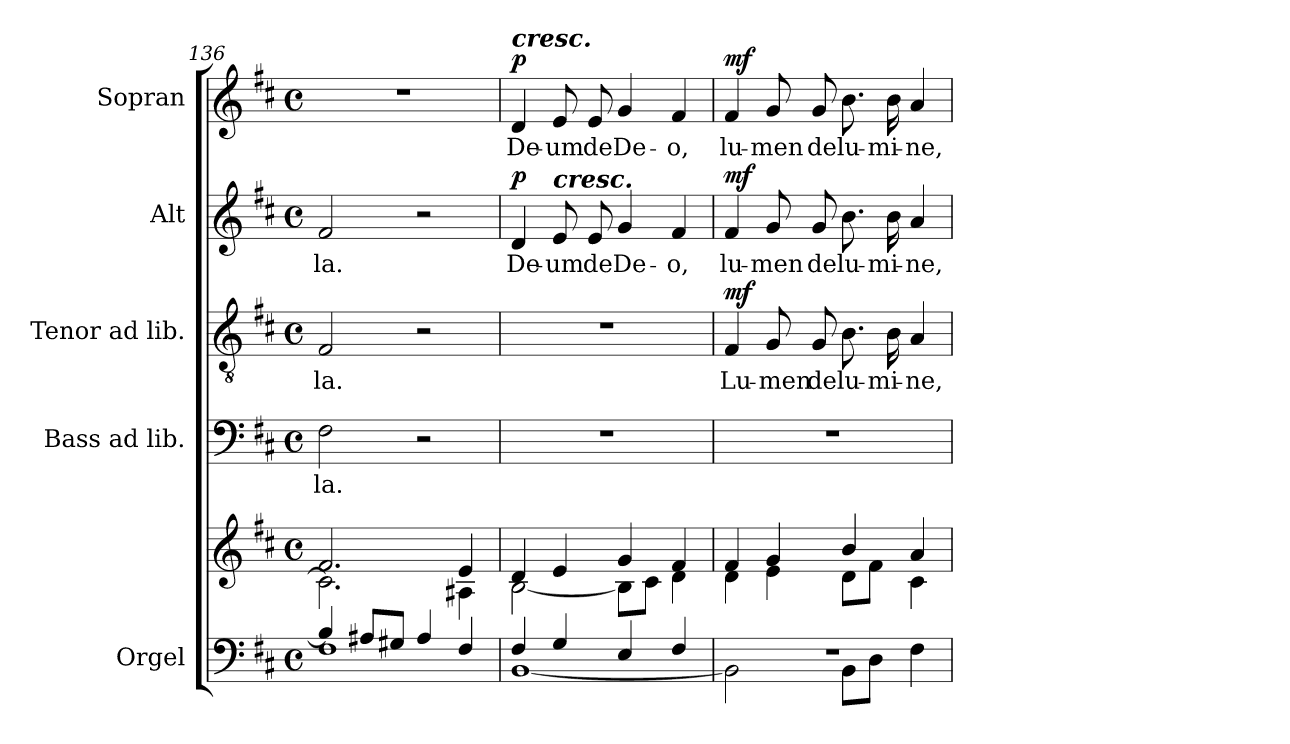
**kern	**kern	**kern	**text	**kern	**text	**dynam	**kern	**text	**dynam	**kern	**text	**dynam
*part5	*part5	*part4	*part4	*part3	*part3	*part3	*part2	*part2	*part2	*part1	*part1	*part1
*staff6	*staff5	*staff4	*staff4	*staff3	*staff3	*staff3	*staff2	*staff2	*staff2	*staff1	*staff1	*staff1
*I"Orgel	*	*I"Bass ad lib.	*	*I"Tenor ad lib.	*	*	*I"Alt	*	*	*I"Sopran	*	*
*I'Org.	*	*I'B.	*	*I'T.	*	*	*I'A.	*	*	*I'S.	*	*
*clefF4	*clefG2	*clefF4	*	*clefGv2	*	*	*clefG2	*	*	*clefG2	*	*
*k[f#c#]	*k[f#c#]	*k[f#c#]	*	*k[f#c#]	*	*	*k[f#c#]	*	*	*k[f#c#]	*	*
*D:	*D:	*D:	*	*D:	*	*	*D:	*	*	*D:	*	*
*M4/4	*M4/4	*M4/4	*	*M4/4	*	*	*M4/4	*	*	*M4/4	*	*
*met(c)	*met(c)	*met(c)	*	*met(c)	*	*	*met(c)	*	*	*met(c)	*	*
=136	=136	=136	=136	=136	=136	=136	=136	=136	=136	=136	=136	=136
*^	*^	*	*	*	*	*	*	*	*	*	*	*
!	!	!	!	!	!LO:LY:b	!	!LO:LY:b	!	!	!LO:LY:b	!	!	!	!
4B/]	1F#	2.f#/	2.c#\]	2F#\	-la.	2F#/	-la.	.	2f#/	-la.	.	1r	.	.
8A#X/L	.	.	.	.	.	.	.	.	.	.	.	.	.	.
8G#X/J	.	.	.	.	.	.	.	.	.	.	.	.	.	.
4A#/	.	.	.	2r	.	2r	.	.	2r	.	.	.	.	.
4F#/	.	4e/	4A#X\	.	.	.	.	.	.	.	.	.	.	.
!!LO:LB:g=z
=137	=137	=137	=137	=137	=137	=137	=137	=137	=137	=137	=137	=137	=137	=137
!	!	!	!	!	!	!	!	!	!	!	!	!LO:TX:a:Bi:t=cresc.	!	!
!	!	!	!	!	!	!	!	!	!	!LO:LY:b	!LO:DY:a	!	!LO:LY:b	!LO:DY:a
4F#/	[<1BB	4d/	[<2B\	1r	.	1r	.	.	4d/	De-	p	4d/	De-	p
!	!	!	!	!	!	!	!	!	!LO:TX:a:Bi:t=cresc.	!	!	!	!	!
!	!	!	!	!	!	!	!	!	!	!LO:LY:b	!	!	!LO:LY:b	!
4G/	.	4e/	.	.	.	.	.	.	8e/	-um	.	8e/	-um	.
!	!	!	!	!	!	!	!	!	!	!LO:LY:b	!	!	!LO:LY:b	!
.	.	.	.	.	.	.	.	.	8e/	de	.	8e/	de	.
!	!	!	!	!	!	!	!	!	!	!LO:LY:b	!	!	!LO:LY:b	!
4E/	.	4g/	8B\L]	.	.	.	.	.	4g/	De-	.	4g/	De-	.
.	.	.	8c#\J	.	.	.	.	.	.	.	.	.	.	.
!	!	!	!	!	!	!	!	!	!	!LO:LY:b	!	!	!LO:LY:b	!
4F#/	.	4f#/	4d\	.	.	.	.	.	4f#/	-o,	.	4f#/	-o,	.
=138	=138	=138	=138	=138	=138	=138	=138	=138	=138	=138	=138	=138	=138	=138
!	!	!	!	!	!	!	!LO:LY:b	!LO:DY:a	!	!LO:LY:b	!LO:DY:a	!	!LO:LY:b	!LO:DY:a
1rF	2BB\]	4f#/	4d\	1r	.	4F#/	Lu-	mf	4f#/	lu-	mf	4f#/	lu-	mf
!	!	!	!	!	!	!	!LO:LY:b	!	!	!LO:LY:b	!	!	!LO:LY:b	!
.	.	4g/	4e\	.	.	8G/	-men	.	8g/	-men	.	8g/	-men	.
!	!	!	!	!	!	!	!LO:LY:b	!	!	!LO:LY:b	!	!	!LO:LY:b	!
.	.	.	.	.	.	8G/	de	.	8g/	de	.	8g/	de	.
!	!	!	!	!	!	!	!LO:LY:b	!	!	!LO:LY:b	!	!	!LO:LY:b	!
.	8BB\L	4b/	8d\L	.	.	8.B\	lu-	.	8.b\	lu-	.	8.b\	lu-	.
.	8D\J	.	8f#\J	.	.	.	.	.	.	.	.	.	.	.
!	!	!	!	!	!	!	!LO:LY:b	!	!	!LO:LY:b	!	!	!LO:LY:b	!
.	.	.	.	.	.	16B\	-mi-	.	16b\	-mi-	.	16b\	-mi-	.
!	!	!	!	!	!	!	!LO:LY:b	!	!	!LO:LY:b	!	!	!LO:LY:b	!
.	4F#\	4a/	4c#\	.	.	4A/	-ne,	.	4a/	-ne,	.	4a/	-ne,	.
*v	*v	*	*	*	*	*	*	*	*	*	*	*	*	*
*	*v	*v	*	*	*	*	*	*	*	*	*	*	*
=	=	=	=	=	=	=	=	=	=	=	=	=
*-	*-	*-	*-	*-	*-	*-	*-	*-	*-	*-	*-	*-
